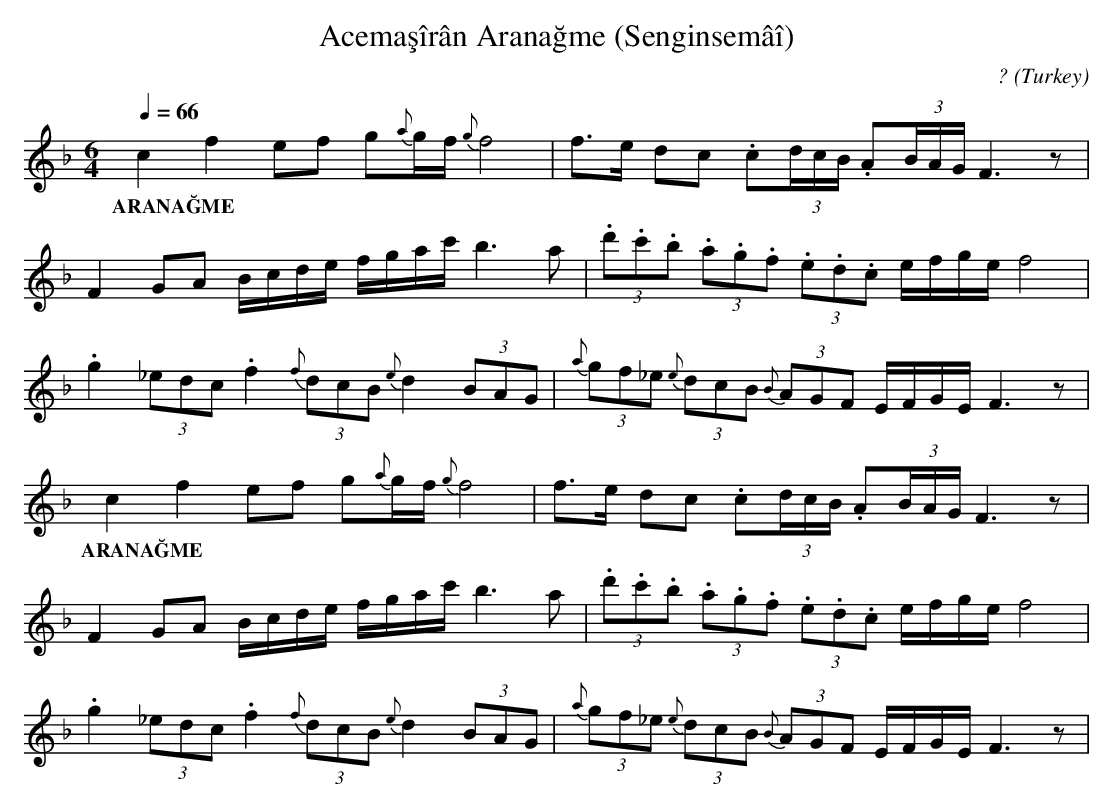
X:1
T: Acemaşîrân Aranağme (Senginsemâî)
C: ?
O: Turkey
M: 6/4
L: 1/16
K: C _B
Q: 1/4=66
c4 f4 e2f2 g2{a}gf {g}f8  | f3e d2c2 .c2(3dcB .A2(3BAG F6z2  |
w:  ARANAĞME  |   |
F4 G2A2 Bcde fgac' b6a2  | (3.d'2.c'2.b2 (3.a2.g2.f2 (3.e2.d2.c2 efge f8  |
w:   |   |
.g4 (3_e2d2c2 .f4 {f}(3d2c2B2 {e}d4 (3B2A2G2  | \
w:   |
{a}(3g2f2_e2 {e}(3d2c2B2 {B}(3A2G2F2 EFGE F6z2  |
w:   |
c4 f4 e2f2 g2{a}gf {g}f8  | f3e d2c2 .c2(3dcB .A2(3BAG F6z2  |
w:  ARANAĞME  |   |
F4 G2A2 Bcde fgac' b6a2  | (3.d'2.c'2.b2 (3.a2.g2.f2 (3.e2.d2.c2 efge f8  |
w:   |   |
.g4 (3_e2d2c2 .f4 {f}(3d2c2B2 {e}d4 (3B2A2G2  | \
w:   |
{a}(3g2f2_e2 {e}(3d2c2B2 {B}(3A2G2F2 EFGE F6z2  |
w:   |
|
